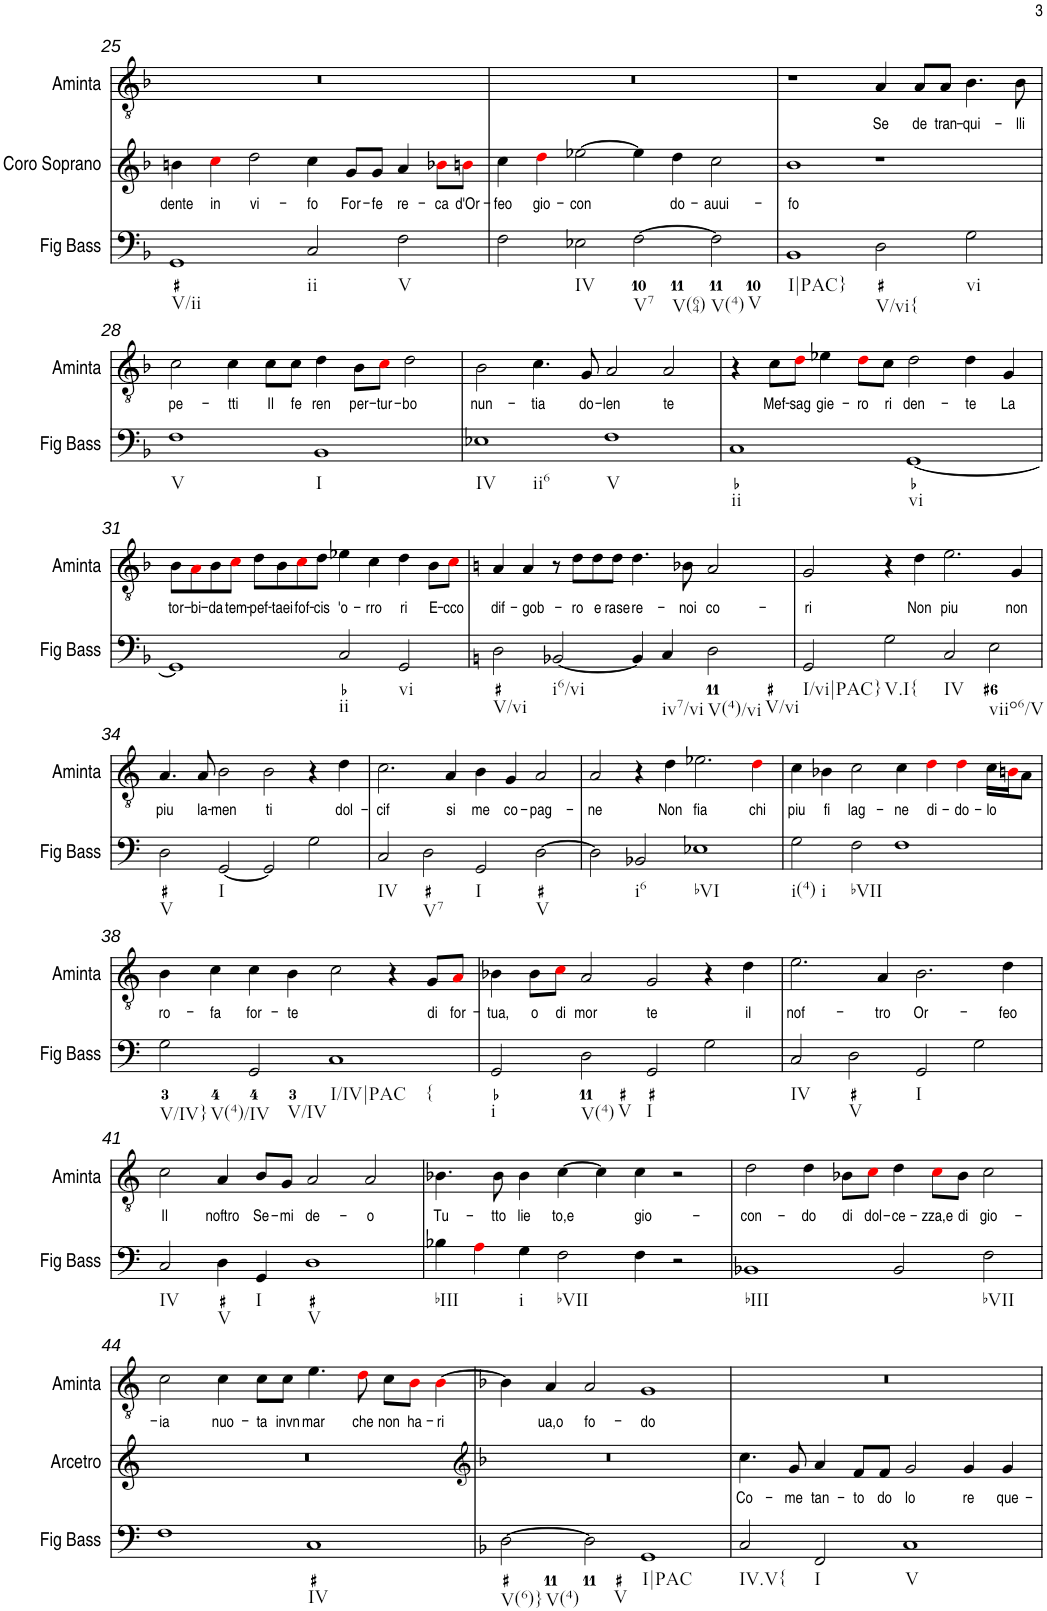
**kern	**kern	**text	**kern	**text	**kern	**text
*part4	*part3	*part3	*part2	*part2	*part1	*part1
*staff4	*staff3	*staff3	*staff2	*staff2	*staff1	*staff1
*I"Fig Bass	*I"Coro Soprano	*	*I"Arcetro	*	*I"Aminta	*
*I'Fig Bass	*I'Coro Soprano	*	*I'Arcetro	*	*I'Aminta	*
!!LO:PB:g=z
*clefF4	*clefG2	*	*clefG2	*	*clefGv2	*
*k[b-]	*k[b-]	*	*k[b-]	*	*k[b-]	*
*M4/2	*M4/2	*	*M4/2	*	*M4/2	*
=25	=25	=25	=25	=25	=25	=25
!LO:TX:b:t=V/ii	!	!	!	!	!	!
!	!	!LO:LY:b	!	!	!	!
1GG	4bn\	dente	0r	.	0r	.
!	!	!LO:LY:b	!	!	!	!
.	4cci\	in	.	.	.	.
!	!	!LO:LY:b	!	!	!	!
.	2dd\	vi-	.	.	.	.
!LO:TX:b:t=ii	!	!	!	!	!	!
!	!	!LO:LY:b	!	!	!	!
2C/	4cc\	-fo	.	.	.	.
!	!	!LO:LY:b	!	!	!	!
.	8g/L	For-	.	.	.	.
!	!	!LO:LY:b	!	!	!	!
.	8g/J	-fe	.	.	.	.
!LO:TX:b:t=V	!	!	!	!	!	!
!	!	!LO:LY:b	!	!	!	!
2F\	4a/	re-	.	.	.	.
!	!	!LO:LY:b	!	!	!	!
.	8b-Xi\L	-ca	.	.	.	.
!	!	!LO:LY:b	!	!	!	!
.	8bni\J	d'Or-	.	.	.	.
=26	=26	=26	=26	=26	=26	=26
!	!	!LO:LY:b	!	!	!	!
2F\	4cc\	-feo	0r	.	0r	.
!	!	!LO:LY:b	!	!	!	!
.	4ddi\	gio-	.	.	.	.
!LO:TX:b:t=IV	!	!	!	!	!	!
!	!	!LO:LY:b	!	!	!	!
2E-X\	[2ee-X\	-con	.	.	.	.
!LO:TX:b:t=V7	!	!	!	!	!	!
!LO:TX:b:t=V(64)	!	!	!	!	!	!
[2F\	4ee-\]	.	.	.	.	.
!	!	!LO:LY:b	!	!	!	!
.	4dd\	do-	.	.	.	.
!LO:TX:b:t=V(4)	!	!	!	!	!	!
!LO:TX:b:t=V	!	!	!	!	!	!
!	!	!LO:LY:b	!	!	!	!
2F\]	2cc\	-auui-	.	.	.	.
=27	=27	=27	=27	=27	=27	=27
!LO:TX:b:t=I|PAC}	!	!	!	!	!	!
!	!	!LO:LY:b	!	!	!	!
1BB-	1b-	-fo	0r	.	1r	.
!LO:TX:b:t=V/vi{	!	!	!	!	!	!
!	!	!	!	!	!	!LO:LY:b
2D\	1r	.	.	.	4A/	Se
!	!	!	!	!	!	!LO:LY:b
.	.	.	.	.	8A/L	de
!	!	!	!	!	!	!LO:LY:b
.	.	.	.	.	8A/J	tran-
!LO:TX:b:t=vi	!	!	!	!	!	!
!	!	!	!	!	!	!LO:LY:b
2G\	.	.	.	.	4.B-\	-qui-
!	!	!	!	!	!	!LO:LY:b
.	.	.	.	.	8B-\	-lli
!!LO:LB:g=z
=28	=28	=28	=28	=28	=28	=28
!LO:TX:b:t=V	!	!	!	!	!	!
!	!	!	!	!	!	!LO:LY:b
1F	0r	.	0r	.	2c\	pe-
!	!	!	!	!	!	!LO:LY:b
.	.	.	.	.	4c\	-tti
!	!	!	!	!	!	!LO:LY:b
.	.	.	.	.	8c\L	Il
!	!	!	!	!	!	!LO:LY:b
.	.	.	.	.	8c\J	fe
!LO:TX:b:t=I	!	!	!	!	!	!
!	!	!	!	!	!	!LO:LY:b
1BB-	.	.	.	.	4d\	ren
!	!	!	!	!	!	!LO:LY:b
.	.	.	.	.	8B-\L	per-
!	!	!	!	!	!	!LO:LY:b
.	.	.	.	.	8ci\J	-tur-
!	!	!	!	!	!	!LO:LY:b
.	.	.	.	.	2d\	-bo
=29	=29	=29	=29	=29	=29	=29
!LO:TX:b:t=IV	!	!	!	!	!	!
!LO:TX:b:t=ii6	!	!	!	!	!	!
!	!	!	!	!	!	!LO:LY:b
1E-X	0r	.	0r	.	2B-\	nun-
!	!	!	!	!	!	!LO:LY:b
.	.	.	.	.	4.c\	-tia
!	!	!	!	!	!	!LO:LY:b
.	.	.	.	.	8G/	do-
!LO:TX:b:t=V	!	!	!	!	!	!
!	!	!	!	!	!	!LO:LY:b
1F	.	.	.	.	2A/	-len
!	!	!	!	!	!	!LO:LY:b
.	.	.	.	.	2A/	te
=30	=30	=30	=30	=30	=30	=30
!LO:TX:b:t=ii	!	!	!	!	!	!
1C	0r	.	0r	.	4r	.
!	!	!	!	!	!	!LO:LY:b
.	.	.	.	.	8c\L	Mef-
!	!	!	!	!	!	!LO:LY:b
.	.	.	.	.	8di\J	-sag
!	!	!	!	!	!	!LO:LY:b
.	.	.	.	.	4e-X\	gie-
!	!	!	!	!	!	!LO:LY:b
.	.	.	.	.	8di\L	-ro
!	!	!	!	!	!	!LO:LY:b
.	.	.	.	.	8c\J	ri
!LO:TX:b:t=vi	!	!	!	!	!	!
!	!	!	!	!	!	!LO:LY:b
[1GG	.	.	.	.	2d\	den-
!	!	!	!	!	!	!LO:LY:b
.	.	.	.	.	4d\	-te
!	!	!	!	!	!	!LO:LY:b
.	.	.	.	.	4G/	La
!!LO:LB:g=z
=31	=31	=31	=31	=31	=31	=31
!	!	!	!	!	!	!LO:LY:b
1GG]	0r	.	0r	.	8B-\L	tor-
!	!	!	!	!	!	!LO:LY:b
.	.	.	.	.	8Ai\	-bi-
!	!	!	!	!	!	!LO:LY:b
.	.	.	.	.	8B-\	-da
!	!	!	!	!	!	!LO:LY:b
.	.	.	.	.	8ci\J	tem-
!	!	!	!	!	!	!LO:LY:b
.	.	.	.	.	8d\L	-pef-
!	!	!	!	!	!	!LO:LY:b
.	.	.	.	.	8B-\	-taei
!	!	!	!	!	!	!LO:LY:b
.	.	.	.	.	8ci\	fof-
!	!	!	!	!	!	!LO:LY:b
.	.	.	.	.	8d\J	-cis
!LO:TX:b:t=ii	!	!	!	!	!	!
!	!	!	!	!	!	!LO:LY:b
2C/	.	.	.	.	4e-X\	'o-
!	!	!	!	!	!	!LO:LY:b
.	.	.	.	.	4c\	-rro
!LO:TX:b:t=vi	!	!	!	!	!	!
!	!	!	!	!	!	!LO:LY:b
2GG/	.	.	.	.	4d\	ri
!	!	!	!	!	!	!LO:LY:b
.	.	.	.	.	8B-\L	E-
!	!	!	!	!	!	!LO:LY:b
.	.	.	.	.	8ci\J	-cco
=32	=32	=32	=32	=32	=32	=32
*k[]	*k[]	*	*k[]	*	*k[]	*
!LO:TX:b:t=V/vi	!	!	!	!	!	!
!	!	!	!	!	!	!LO:LY:b
2D\	0r	.	0r	.	4A/	dif-
!	!	!	!	!	!	!LO:LY:b
.	.	.	.	.	4A/	-gob-
!LO:TX:b:t=i6/vi	!	!	!	!	!	!
[2BB-X/	.	.	.	.	8r	.
!	!	!	!	!	!	!LO:LY:b
.	.	.	.	.	8d\L	-ro
!	!	!	!	!	!	!LO:LY:b
.	.	.	.	.	8d\	e
!	!	!	!	!	!	!LO:LY:b
.	.	.	.	.	8d\J	rase
!	!	!	!	!	!	!LO:LY:b
4BB-/]	.	.	.	.	4.d\	re-
!LO:TX:b:t=iv7/vi	!	!	!	!	!	!
4C/	.	.	.	.	.	.
!	!	!	!	!	!	!LO:LY:b
.	.	.	.	.	8B-X\	-noi
!LO:TX:b:t=V(4)/vi	!	!	!	!	!	!
!LO:TX:b:t=V/vi	!	!	!	!	!	!
!	!	!	!	!	!	!LO:LY:b
2D\	.	.	.	.	2A/	co-
=33	=33	=33	=33	=33	=33	=33
*k[]	*k[]	*	*k[]	*	*k[]	*
!LO:TX:b:t=I/vi|PAC}	!	!	!	!	!	!
!	!	!	!	!	!	!LO:LY:b
2GG/	0r	.	0r	.	2G/	-ri
!LO:TX:b:t=V.I{	!	!	!	!	!	!
2G\	.	.	.	.	4r	.
!	!	!	!	!	!	!LO:LY:b
.	.	.	.	.	4d\	Non
!LO:TX:b:t=IV	!	!	!	!	!	!
!	!	!	!	!	!	!LO:LY:b
2C/	.	.	.	.	2.e\	piu
!LO:TX:b:t=viio6/V	!	!	!	!	!	!
2E\	.	.	.	.	.	.
!	!	!	!	!	!	!LO:LY:b
.	.	.	.	.	4G/	non
!!LO:LB:g=z
=34	=34	=34	=34	=34	=34	=34
!LO:TX:b:t=V	!	!	!	!	!	!
!	!	!	!	!	!	!LO:LY:b
2D\	0r	.	0r	.	4.A/	piu
!	!	!	!	!	!	!LO:LY:b
.	.	.	.	.	8A/	la-
!LO:TX:b:t=I	!	!	!	!	!	!
!	!	!	!	!	!	!LO:LY:b
[2GG/	.	.	.	.	2B\	-men
!	!	!	!	!	!	!LO:LY:b
2GG/]	.	.	.	.	2B\	ti
2G\	.	.	.	.	4r	.
!	!	!	!	!	!	!LO:LY:b
.	.	.	.	.	4d\	dol-
=35	=35	=35	=35	=35	=35	=35
!LO:TX:b:t=IV	!	!	!	!	!	!
!	!	!	!	!	!	!LO:LY:b
2C/	0r	.	0r	.	2.c\	-cif
!LO:TX:b:t=V7	!	!	!	!	!	!
2D\	.	.	.	.	.	.
!	!	!	!	!	!	!LO:LY:b
.	.	.	.	.	4A/	si
!LO:TX:b:t=I	!	!	!	!	!	!
!	!	!	!	!	!	!LO:LY:b
2GG/	.	.	.	.	4B\	me
!	!	!	!	!	!	!LO:LY:b
.	.	.	.	.	4G/	co-
!LO:TX:b:t=V	!	!	!	!	!	!
!	!	!	!	!	!	!LO:LY:b
[2D\	.	.	.	.	2A/	-pag-
=36	=36	=36	=36	=36	=36	=36
!	!	!	!	!	!	!LO:LY:b
2D\]	0r	.	0r	.	2A/	-ne
!LO:TX:b:t=i6	!	!	!	!	!	!
2BB-X/	.	.	.	.	4r	.
!	!	!	!	!	!	!LO:LY:b
.	.	.	.	.	4d\	Non
!LO:TX:b:t=bVI	!	!	!	!	!	!
!	!	!	!	!	!	!LO:LY:b
1E-X	.	.	.	.	2.e-X\	fia
!	!	!	!	!	!	!LO:LY:b
.	.	.	.	.	4di\	chi
=37	=37	=37	=37	=37	=37	=37
!LO:TX:b:t=i(4)	!	!	!	!	!	!
!LO:TX:b:t=i	!	!	!	!	!	!
!	!	!	!	!	!	!LO:LY:b
2G\	0r	.	0r	.	4c\	piu
!	!	!	!	!	!	!LO:LY:b
.	.	.	.	.	4B-X\	fi
!LO:TX:b:t=bVII	!	!	!	!	!	!
!	!	!	!	!	!	!LO:LY:b
2F\	.	.	.	.	2c\	lag-
!	!	!	!	!	!	!LO:LY:b
1F	.	.	.	.	4c\	-ne
!	!	!	!	!	!	!LO:LY:b
.	.	.	.	.	4di\	di-
!	!	!	!	!	!	!LO:LY:b
.	.	.	.	.	4di\	-do-
!	!	!	!	!	!	!LO:LY:b
.	.	.	.	.	16c\LL	-lo
.	.	.	.	.	16Bni\J	.
.	.	.	.	.	8A\J	.
!!LO:LB:g=z
=38	=38	=38	=38	=38	=38	=38
!LO:TX:b:t=V/IV}	!	!	!	!	!	!
!LO:TX:b:t=V(4)/IV	!	!	!	!	!	!
!	!	!	!	!	!	!LO:LY:b
2G\	0r	.	0r	.	4B\	ro-
!	!	!	!	!	!	!LO:LY:b
.	.	.	.	.	4c\	-fa
!LO:TX:b:t=V/IV	!	!	!	!	!	!
!	!	!	!	!	!	!LO:LY:b
2GG/	.	.	.	.	4c\	for-
!	!	!	!	!	!	!LO:LY:b
.	.	.	.	.	4B\	-te
!LO:TX:b:t=I/IV|PAC	!	!	!	!	!	!
!LO:TX:b:t={	!	!	!	!	!	!
1C	.	.	.	.	2c\	.
.	.	.	.	.	4r	.
!	!	!	!	!	!	!LO:LY:b
.	.	.	.	.	8G/L	di
!	!	!	!	!	!	!LO:LY:b
.	.	.	.	.	8Ai/J	for-
=39	=39	=39	=39	=39	=39	=39
!LO:TX:b:t=i	!	!	!	!	!	!
!	!	!	!	!	!	!LO:LY:b
2GG/	0r	.	0r	.	4B-X\	-tua,
!	!	!	!	!	!	!LO:LY:b
.	.	.	.	.	8B-\L	o
!	!	!	!	!	!	!LO:LY:b
.	.	.	.	.	8ci\J	di
!LO:TX:b:t=V(4)	!	!	!	!	!	!
!LO:TX:b:t=V	!	!	!	!	!	!
!	!	!	!	!	!	!LO:LY:b
2D\	.	.	.	.	2A/	mor
!LO:TX:b:t=I	!	!	!	!	!	!
!	!	!	!	!	!	!LO:LY:b
2GG/	.	.	.	.	2G/	te
2G\	.	.	.	.	4r	.
!	!	!	!	!	!	!LO:LY:b
.	.	.	.	.	4d\	il
=40	=40	=40	=40	=40	=40	=40
!LO:TX:b:t=IV	!	!	!	!	!	!
!	!	!	!	!	!	!LO:LY:b
2C/	0r	.	0r	.	2.e\	nof-
!LO:TX:b:t=V	!	!	!	!	!	!
2D\	.	.	.	.	.	.
!	!	!	!	!	!	!LO:LY:b
.	.	.	.	.	4A/	-tro
!LO:TX:b:t=I	!	!	!	!	!	!
!	!	!	!	!	!	!LO:LY:b
2GG/	.	.	.	.	2.B\	Or-
2G\	.	.	.	.	.	.
!	!	!	!	!	!	!LO:LY:b
.	.	.	.	.	4d\	-feo
!!LO:LB:g=z
=41	=41	=41	=41	=41	=41	=41
!LO:TX:b:t=IV	!	!	!	!	!	!
!	!	!	!	!	!	!LO:LY:b
2C/	0r	.	0r	.	2c\	Il
!LO:TX:b:t=V	!	!	!	!	!	!
!	!	!	!	!	!	!LO:LY:b
4D\	.	.	.	.	4A/	noftro
!LO:TX:b:t=I	!	!	!	!	!	!
!	!	!	!	!	!	!LO:LY:b
4GG/	.	.	.	.	8B/L	Se-
!	!	!	!	!	!	!LO:LY:b
.	.	.	.	.	8G/J	-mi
!LO:TX:b:t=V	!	!	!	!	!	!
!	!	!	!	!	!	!LO:LY:b
1D	.	.	.	.	2A/	de-
!	!	!	!	!	!	!LO:LY:b
.	.	.	.	.	2A/	-o
=42	=42	=42	=42	=42	=42	=42
!LO:TX:b:t=bIII	!	!	!	!	!	!
!	!	!	!	!	!	!LO:LY:b
4B-X\	0r	.	0r	.	4.B-X\	Tu-
4Ai\	.	.	.	.	.	.
!	!	!	!	!	!	!LO:LY:b
.	.	.	.	.	8B-\	-tto
!LO:TX:b:t=i	!	!	!	!	!	!
!	!	!	!	!	!	!LO:LY:b
4G\	.	.	.	.	4B-\	lie
!LO:TX:b:t=bVII	!	!	!	!	!	!
!	!	!	!	!	!	!LO:LY:b
2F\	.	.	.	.	[4c\	to,e
.	.	.	.	.	4c\]	.
!	!	!	!	!	!	!LO:LY:b
4F\	.	.	.	.	4c\	gio-
2r	.	.	.	.	2r	.
=43	=43	=43	=43	=43	=43	=43
!LO:TX:b:t=bIII	!	!	!	!	!	!
!	!	!	!	!	!	!LO:LY:b
1BB-X	0r	.	0r	.	2d\	-con-
!	!	!	!	!	!	!LO:LY:b
.	.	.	.	.	4d\	-do
!	!	!	!	!	!	!LO:LY:b
.	.	.	.	.	8B-X\L	di
!	!	!	!	!	!	!LO:LY:b
.	.	.	.	.	8ci\J	dol-
!	!	!	!	!	!	!LO:LY:b
2BB-/	.	.	.	.	4d\	-ce-
!	!	!	!	!	!	!LO:LY:b
.	.	.	.	.	8ci\L	-zza,e
!	!	!	!	!	!	!LO:LY:b
.	.	.	.	.	8B-\J	di
!LO:TX:b:t=bVII	!	!	!	!	!	!
!	!	!	!	!	!	!LO:LY:b
2F\	.	.	.	.	2c\	gio-
!!LO:LB:g=z
=44	=44	=44	=44	=44	=44	=44
!	!	!	!	!	!	!LO:LY:b
1F	0r	.	0r	.	2c\	-ia
!	!	!	!	!	!	!LO:LY:b
.	.	.	.	.	4c\	nuo-
!	!	!	!	!	!	!LO:LY:b
.	.	.	.	.	8c\L	-ta
!	!	!	!	!	!	!LO:LY:b
.	.	.	.	.	8c\J	invn
!LO:TX:b:t=IV	!	!	!	!	!	!
!	!	!	!	!	!	!LO:LY:b
1C	.	.	.	.	4.e\	mar
!	!	!	!	!	!	!LO:LY:b
.	.	.	.	.	8di\	che
!	!	!	!	!	!	!LO:LY:b
.	.	.	.	.	8c\L	non
!	!	!	!	!	!	!LO:LY:b
.	.	.	.	.	8Bi\J	ha-
!	!	!	!	!	!	!LO:LY:b
.	.	.	.	.	[4Bi\	-ri
=45	=45	=45	=45	=45	=45	=45
*	*	*	*clefG2	*	*	*
*k[b-]	*k[b-]	*	*k[b-]	*	*k[b-]	*
!LO:TX:b:t=V(6)}	!	!	!	!	!	!
!LO:TX:b:t=V(4)	!	!	!	!	!	!
[2D\	0r	.	0r	.	4B\]	.
!	!	!	!	!	!	!LO:LY:b
.	.	.	.	.	4A/	ua,o
!LO:TX:b:t=V	!	!	!	!	!	!
!	!	!	!	!	!	!LO:LY:b
2D\]	.	.	.	.	2A/	fo-
!LO:TX:b:t=I|PAC	!	!	!	!	!	!
!	!	!	!	!	!	!LO:LY:b
1GG	.	.	.	.	1G	-do
=46	=46	=46	=46	=46	=46	=46
!LO:TX:b:t=IV.V{	!	!	!	!	!	!
!	!	!	!	!LO:LY:b	!	!
2C/	0r	.	4.cc\	Co-	0r	.
!	!	!	!	!LO:LY:b	!	!
.	.	.	8g/	-me	.	.
!LO:TX:b:t=I	!	!	!	!	!	!
!	!	!	!	!LO:LY:b	!	!
2FF/	.	.	4a/	tan-	.	.
!	!	!	!	!LO:LY:b	!	!
.	.	.	8f/L	-to	.	.
!	!	!	!	!LO:LY:b	!	!
.	.	.	8f/J	do	.	.
!LO:TX:b:t=V	!	!	!	!	!	!
!	!	!	!	!LO:LY:b	!	!
1C	.	.	2g/	lo	.	.
!	!	!	!	!LO:LY:b	!	!
.	.	.	4g/	re	.	.
!	!	!	!	!LO:LY:b	!	!
.	.	.	4g/	que-	.	.
=	=	=	=	=	=	=
*-	*-	*-	*-	*-	*-	*-
